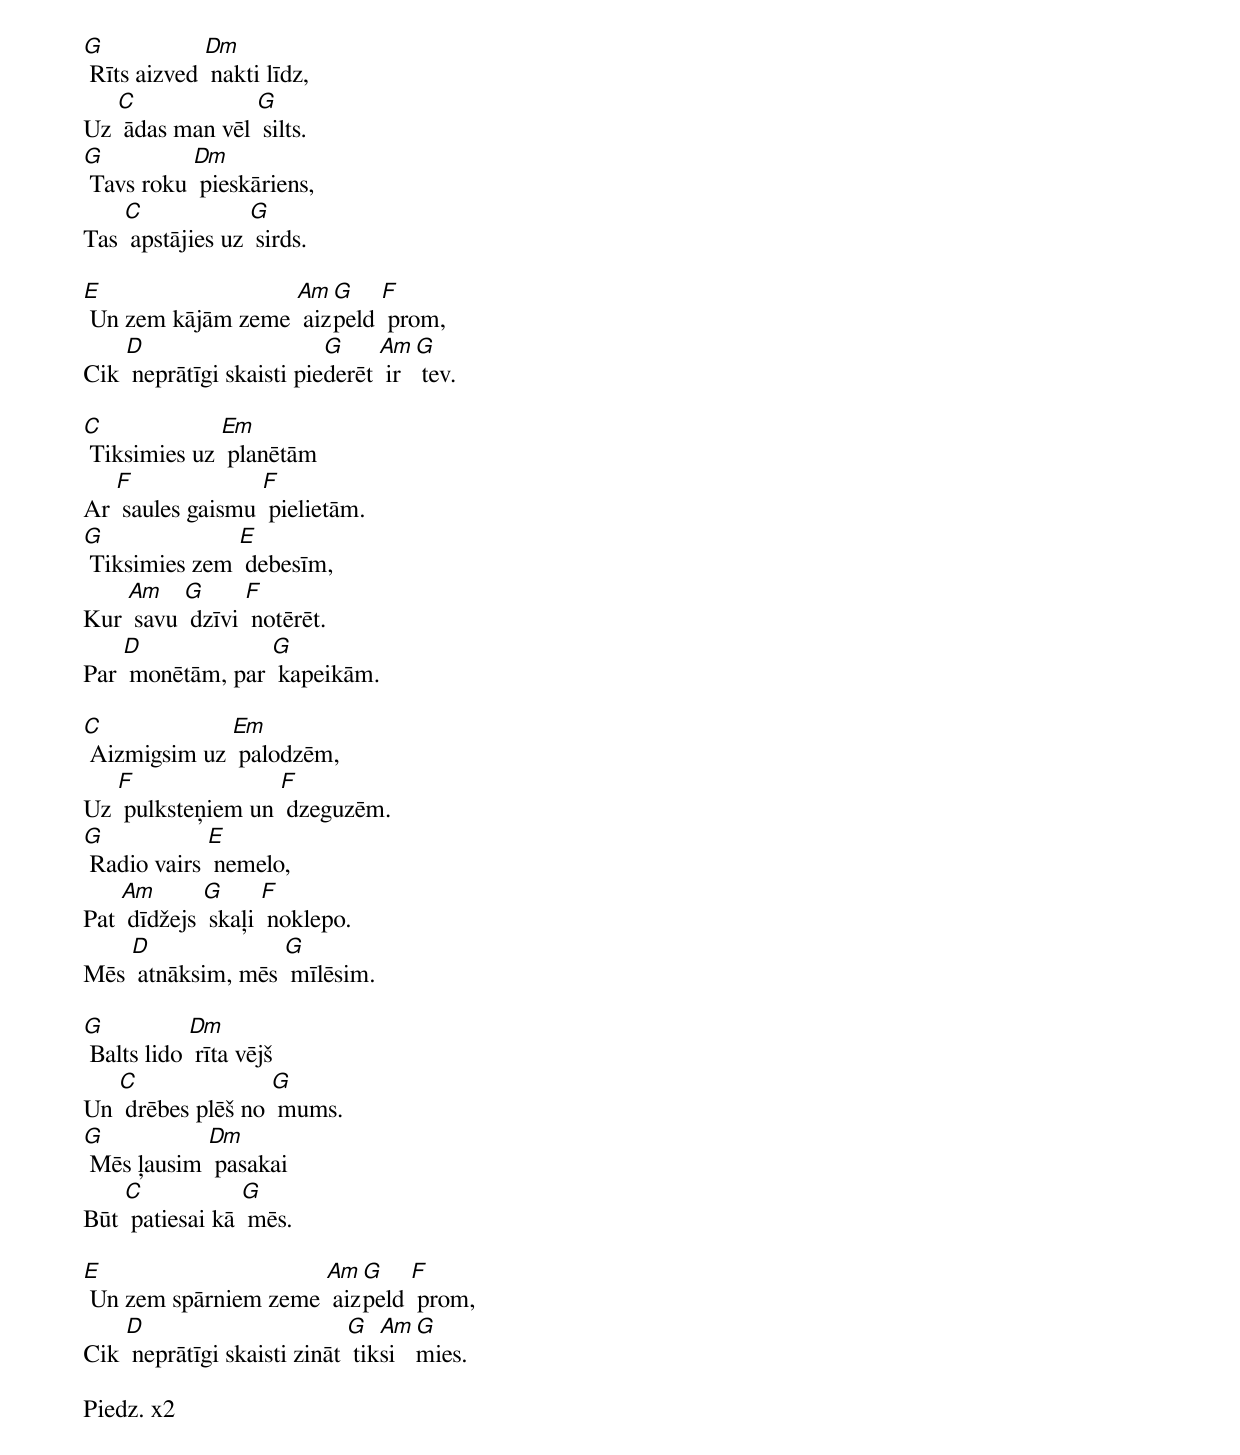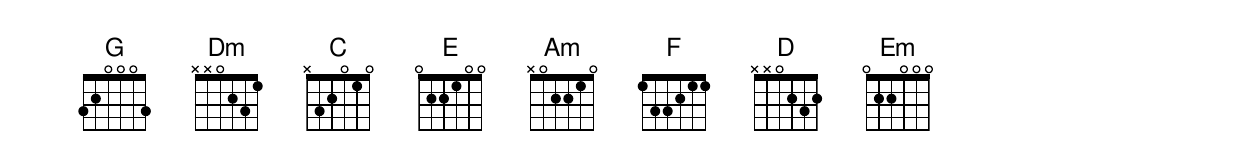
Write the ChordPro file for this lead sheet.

[G] Rīts aizved [Dm] nakti līdz,
Uz [C] ādas man vēl [G] silts.
[G] Tavs roku [Dm] pieskāriens,
Tas [C] apstājies uz [G] sirds.

[E] Un zem kājām zeme [Am] aiz[G]peld [F] prom,
Cik [D] neprātīgi skaisti pie[G]derēt [Am] ir [G] tev.

[C] Tiksimies uz [Em] planētām
Ar [F] saules gaismu [F] pielietām.
[G] Tiksimies zem [E] debesīm,
Kur [Am] savu [G] dzīvi [F] notērēt.
Par [D] monētām, par [G] kapeikām.

[C] Aizmigsim uz [Em] palodzēm,
Uz [F] pulksteņiem un [F] dzeguzēm.
[G] Radio vairs [E] nemelo,
Pat [Am] dīdžejs [G] skaļi [F] noklepo.
Mēs [D] atnāksim, mēs [G] mīlēsim.

[G] Balts lido [Dm] rīta vējš
Un [C] drēbes plēš no [G] mums.
[G] Mēs ļausim [Dm] pasakai
Būt [C] patiesai kā [G] mēs.

[E] Un zem spārniem zeme [Am] aiz[G]peld [F] prom,
Cik [D] neprātīgi skaisti zināt [G] tik[Am]si[G]mies.

Piedz. x2
